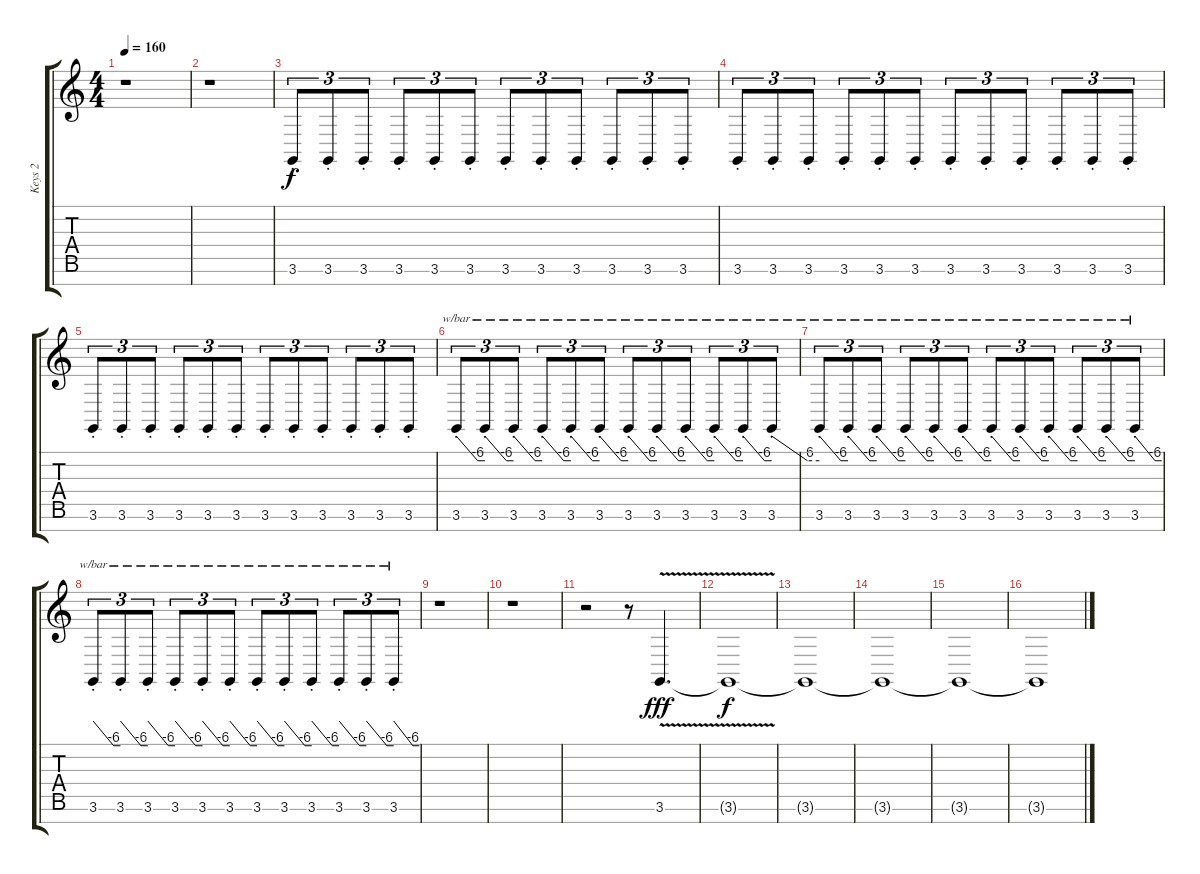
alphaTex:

\track ("Keys 2" "Keys 2") {instrument electricgrandpiano}
\staff {score tabs}
\tuning (E4 B3 G3 D3 A2 E2 B1) {hide}
\ts (4 4)
\tempo 160
\clef g2
\ks c
r.1{dy f} |
r.1 |
3.6{st}.8{tu (3 2) instrument lead2sawtooth} 3.6{st}.8{tu (3 2)} 3.6{st}.8{tu (3 2)} 3.6{st}.8{tu (3 2)} 3.6{st}.8{tu (3 2)} 3.6{st}.8{tu (3 2)} 3.6{st}.8{tu (3 2)} 3.6{st}.8{tu (3 2)} 3.6{st}.8{tu (3 2)} 3.6{st}.8{tu (3 2)} 3.6{st}.8{tu (3 2)} 3.6{st}.8{tu (3 2)} |
3.6{st}.8{tu (3 2)} 3.6{st}.8{tu (3 2)} 3.6{st}.8{tu (3 2)} 3.6{st}.8{tu (3 2)} 3.6{st}.8{tu (3 2)} 3.6{st}.8{tu (3 2)} 3.6{st}.8{tu (3 2)} 3.6{st}.8{tu (3 2)} 3.6{st}.8{tu (3 2)} 3.6{st}.8{tu (3 2)} 3.6{st}.8{tu (3 2)} 3.6{st}.8{tu (3 2)} |
3.6{st}.8{tu (3 2)} 3.6{st}.8{tu (3 2)} 3.6{st}.8{tu (3 2)} 3.6{st}.8{tu (3 2)} 3.6{st}.8{tu (3 2)} 3.6{st}.8{tu (3 2)} 3.6{st}.8{tu (3 2)} 3.6{st}.8{tu (3 2)} 3.6{st}.8{tu (3 2)} 3.6{st}.8{tu (3 2)} 3.6{st}.8{tu (3 2)} 3.6{st}.8{tu (3 2)} |
3.6{st}.8{tu (3 2) tbe (custom default 0 0 45 -24 60 -24)} 3.6{st}.8{tu (3 2) tbe (custom default 0 0 45 -24 60 -24)} 3.6{st}.8{tu (3 2) tbe (custom default 0 0 45 -24 60 -24)} 3.6{st}.8{tu (3 2) tbe (custom default 0 0 45 -24 60 -24)} 3.6{st}.8{tu (3 2) tbe (custom default 0 0 45 -24 60 -24)} 3.6{st}.8{tu (3 2) tbe (custom default 0 0 45 -24 60 -24)} 3.6{st}.8{tu (3 2) tbe (custom default 0 0 45 -24 60 -24)} 3.6{st}.8{tu (3 2) tbe (custom default 0 0 45 -24 60 -24)} 3.6{st}.8{tu (3 2) tbe (custom default 0 0 45 -24 60 -24)} 3.6{st}.8{tu (3 2) tbe (custom default 0 0 45 -24 60 -24)} 3.6{st}.8{tu (3 2) tbe (custom default 0 0 45 -24 60 -24)} 3.6{st}.8{tu (3 2) tbe (custom default 0 0 45 -24 60 -24)} |
3.6{st}.8{tu (3 2) tbe (custom default 0 0 45 -24 60 -24)} 3.6{st}.8{tu (3 2) tbe (custom default 0 0 45 -24 60 -24)} 3.6{st}.8{tu (3 2) tbe (custom default 0 0 45 -24 60 -24)} 3.6{st}.8{tu (3 2) tbe (custom default 0 0 45 -24 60 -24)} 3.6{st}.8{tu (3 2) tbe (custom default 0 0 45 -24 60 -24)} 3.6{st}.8{tu (3 2) tbe (custom default 0 0 45 -24 60 -24)} 3.6{st}.8{tu (3 2) tbe (custom default 0 0 45 -24 60 -24)} 3.6{st}.8{tu (3 2) tbe (custom default 0 0 45 -24 60 -24)} 3.6{st}.8{tu (3 2) tbe (custom default 0 0 45 -24 60 -24)} 3.6{st}.8{tu (3 2) tbe (custom default 0 0 45 -24 60 -24)} 3.6{st}.8{tu (3 2) tbe (custom default 0 0 45 -24 60 -24)} 3.6{st}.8{tu (3 2) tbe (custom default 0 0 45 -24 60 -24)} |
3.6{st}.8{tu (3 2) tbe (custom default 0 0 45 -24 60 -24)} 3.6{st}.8{tu (3 2) tbe (custom default 0 0 45 -24 60 -24)} 3.6{st}.8{tu (3 2) tbe (custom default 0 0 45 -24 60 -24)} 3.6{st}.8{tu (3 2) tbe (custom default 0 0 45 -24 60 -24)} 3.6{st}.8{tu (3 2) tbe (custom default 0 0 45 -24 60 -24)} 3.6{st}.8{tu (3 2) tbe (custom default 0 0 45 -24 60 -24)} 3.6{st}.8{tu (3 2) tbe (custom default 0 0 45 -24 60 -24)} 3.6{st}.8{tu (3 2) tbe (custom default 0 0 45 -24 60 -24)} 3.6{st}.8{tu (3 2) tbe (custom default 0 0 45 -24 60 -24)} 3.6{st}.8{tu (3 2) tbe (custom default 0 0 45 -24 60 -24)} 3.6{st}.8{tu (3 2) tbe (custom default 0 0 45 -24 60 -24)} 3.6{st}.8{tu (3 2) tbe (custom default 0 0 45 -24 60 -24)} |
r.1 |
r.1 |
r.2 r.8 3.6{v}.4{d dy fff} |
3.6{t}.1{dy f} |
3.6{t}.1 |
3.6{t}.1 |
3.6{t}.1 |
3.6{t}.1
